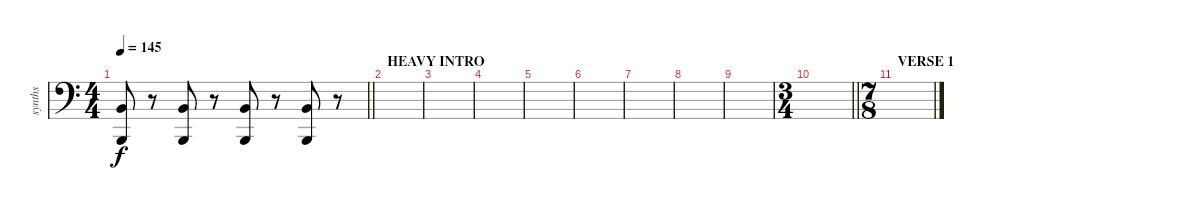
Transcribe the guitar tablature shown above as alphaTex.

\track ("synths" "synths") {instrument lead1square}
\staff {score}
\tuning (G2 D2 A1 E1 B0) {hide}
\ts (4 4)
\tempo 145
\clef f4
\barLineRight lightlight
\ks c
(4.1 2.3).8{dy f} r.8 (4.1 2.3).8 r.8 (4.1 2.3).8 r.8 (4.1 2.3).8 r.8 |
\section ("" "HEAVY INTRO")
|
|
|
|
|
|
|
|
\ts (3 4)
\barLineRight lightlight
|
\ts (7 8)
\section ("" "VERSE 1")
